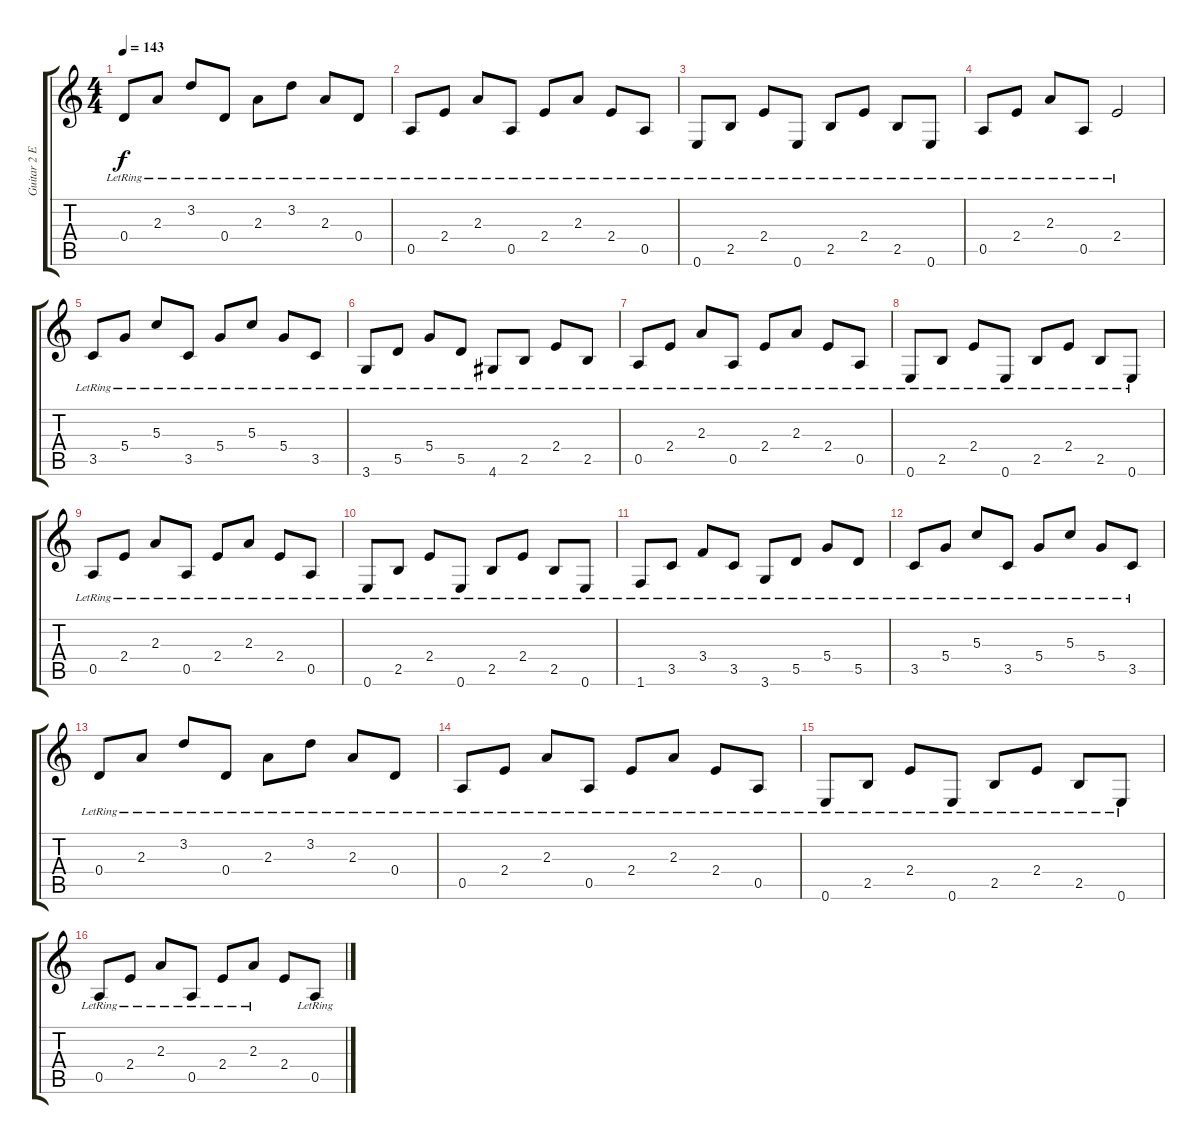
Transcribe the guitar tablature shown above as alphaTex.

\track ("Guitar 2 Effects" "Guitar 2 E") {instrument acousticguitarsteel}
\staff {score tabs}
\tuning (E4 B3 G3 D3 A2 E2) {hide}
\ts (4 4)
\tempo 143
\clef g2
\ks c
0.4{lr}.8{dy f} 2.3{lr}.8 3.2{lr}.8 0.4{lr}.8 2.3{lr}.8 3.2{lr}.8 2.3{lr}.8 0.4{lr}.8 |
0.5{lr}.8 2.4{lr}.8 2.3{lr}.8 0.5{lr}.8 2.4{lr}.8 2.3{lr}.8 2.4{lr}.8 0.5{lr}.8 |
0.6{lr}.8 2.5{lr}.8 2.4{lr}.8 0.6{lr}.8 2.5{lr}.8 2.4{lr}.8 2.5{lr}.8 0.6{lr}.8 |
0.5{lr}.8 2.4{lr}.8 2.3{lr}.8 0.5{lr}.8 2.4{lr}.2 |
3.5{lr}.8 5.4{lr}.8 5.3{lr}.8 3.5{lr}.8 5.4{lr}.8 5.3{lr}.8 5.4{lr}.8 3.5{lr}.8 |
3.6{lr}.8 5.5{lr}.8 5.4{lr}.8 5.5{lr}.8 4.6{lr}.8 2.5{lr}.8 2.4{lr}.8 2.5{lr}.8 |
0.5{lr}.8 2.4{lr}.8 2.3{lr}.8 0.5{lr}.8 2.4{lr}.8 2.3{lr}.8 2.4{lr}.8 0.5{lr}.8 |
0.6{lr}.8 2.5{lr}.8 2.4{lr}.8 0.6{lr}.8 2.5{lr}.8 2.4{lr}.8 2.5{lr}.8 0.6{lr}.8 |
0.5{lr}.8 2.4{lr}.8 2.3{lr}.8 0.5{lr}.8 2.4{lr}.8 2.3{lr}.8 2.4{lr}.8 0.5{lr}.8 |
0.6{lr}.8 2.5{lr}.8 2.4{lr}.8 0.6{lr}.8 2.5{lr}.8 2.4{lr}.8 2.5{lr}.8 0.6{lr}.8 |
1.6{lr}.8 3.5{lr}.8 3.4{lr}.8 3.5{lr}.8 3.6{lr}.8 5.5{lr}.8 5.4{lr}.8 5.5{lr}.8 |
3.5{lr}.8 5.4{lr}.8 5.3{lr}.8 3.5{lr}.8 5.4{lr}.8 5.3{lr}.8 5.4{lr}.8 3.5{lr}.8 |
0.4{lr}.8 2.3{lr}.8 3.2{lr}.8 0.4{lr}.8 2.3{lr}.8 3.2{lr}.8 2.3{lr}.8 0.4{lr}.8 |
0.5{lr}.8 2.4{lr}.8 2.3{lr}.8 0.5{lr}.8 2.4{lr}.8 2.3{lr}.8 2.4{lr}.8 0.5{lr}.8 |
0.6{lr}.8 2.5{lr}.8 2.4{lr}.8 0.6{lr}.8 2.5{lr}.8 2.4{lr}.8 2.5{lr}.8 0.6{lr}.8 |
0.5{lr}.8 2.4{lr}.8 2.3{lr}.8 0.5{lr}.8 2.4{lr}.8 2.3{lr}.8 2.4.8 0.5{lr}.8
